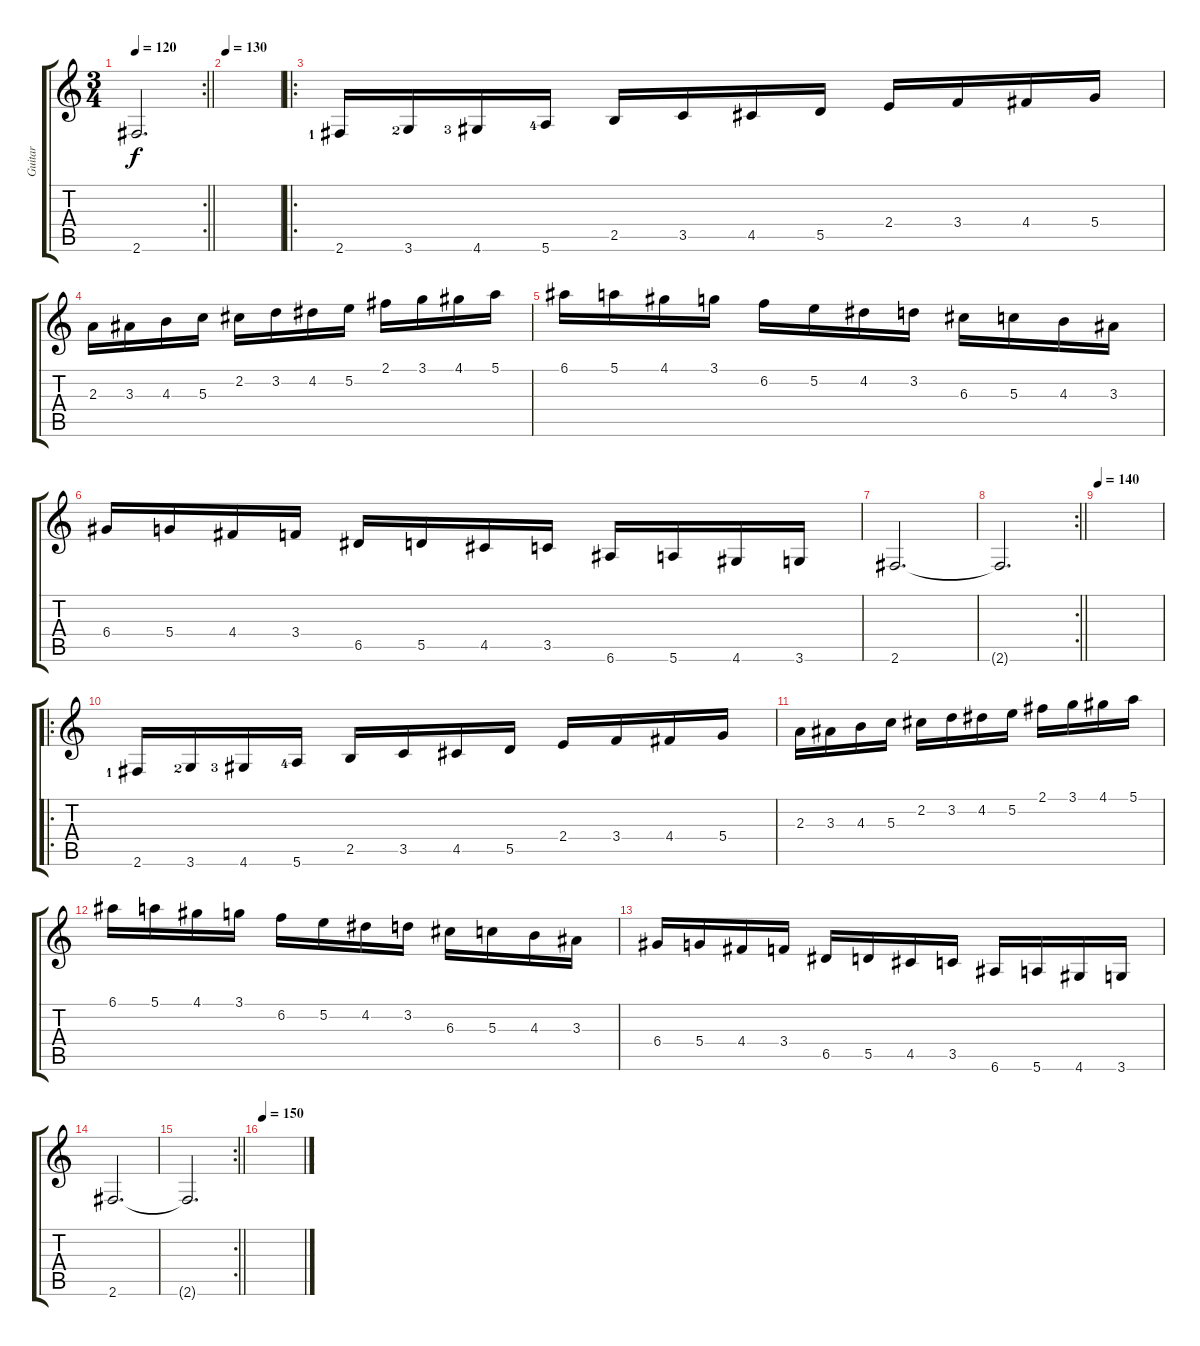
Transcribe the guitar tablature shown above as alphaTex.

\track ("Guitar" "Guitar") {instrument electricguitarjazz}
\staff {score tabs}
\tuning (E4 B3 G3 D3 A2 E2) {hide}
\rc 2
\ts (3 4)
\tempo 120
\clef g2
\barLineRight lightlight
\ks c
2.6{t}.2{d dy f} |
\tempo 130
|
\ro
2.6{lf 2}.16 3.6{lf 3}.16 4.6{lf 4}.16 5.6{lf 5}.16 2.5.16 3.5.16 4.5.16 5.5.16 2.4.16 3.4.16 4.4.16 5.4.16 |
2.3.16 3.3.16 4.3.16 5.3.16 2.2.16 3.2.16 4.2.16 5.2.16 2.1.16 3.1.16 4.1.16 5.1.16 |
6.1.16 5.1.16 4.1.16 3.1.16 6.2.16 5.2.16 4.2.16 3.2.16 6.3.16 5.3.16 4.3.16 3.3.16 |
6.4.16 5.4.16 4.4.16 3.4.16 6.5.16 5.5.16 4.5.16 3.5.16 6.6.16 5.6.16 4.6.16 3.6.16 |
2.6.2{d} |
\rc 2
\barLineRight lightlight
2.6{t}.2{d} |
\tempo 140
|
\ro
2.6{lf 2}.16 3.6{lf 3}.16 4.6{lf 4}.16 5.6{lf 5}.16 2.5.16 3.5.16 4.5.16 5.5.16 2.4.16 3.4.16 4.4.16 5.4.16 |
2.3.16 3.3.16 4.3.16 5.3.16 2.2.16 3.2.16 4.2.16 5.2.16 2.1.16 3.1.16 4.1.16 5.1.16 |
6.1.16 5.1.16 4.1.16 3.1.16 6.2.16 5.2.16 4.2.16 3.2.16 6.3.16 5.3.16 4.3.16 3.3.16 |
6.4.16 5.4.16 4.4.16 3.4.16 6.5.16 5.5.16 4.5.16 3.5.16 6.6.16 5.6.16 4.6.16 3.6.16 |
2.6.2{d} |
\rc 2
\barLineRight lightlight
2.6{t}.2{d} |
\tempo 150
